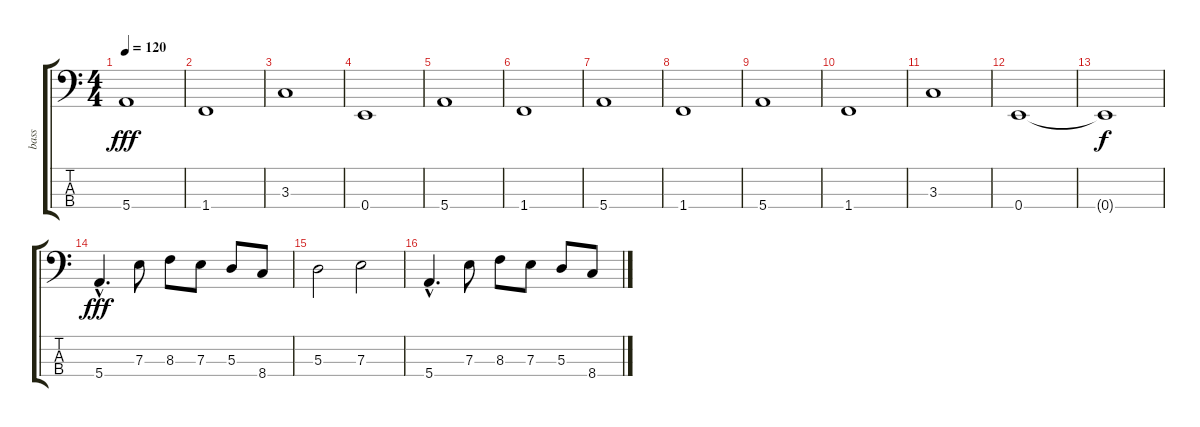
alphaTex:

\track ("bass" "bass") {instrument fretlessbass}
\staff {score tabs}
\tuning (G2 D2 A1 E1) {hide}
\ts (4 4)
\tempo 120
\clef f4
\ks c
5.4.1{dy fff} |
1.4.1 |
3.3.1 |
0.4.1 |
5.4.1 |
1.4.1 |
5.4.1 |
1.4.1 |
5.4.1 |
1.4.1 |
3.3.1 |
0.4.1 |
0.4{t}.1{dy f} |
5.4{hac}.4{d dy fff} 7.3.8 8.3.8 7.3.8 5.3.8 8.4.8 |
5.3.2 7.3.2 |
5.4{hac}.4{d} 7.3.8 8.3.8 7.3.8 5.3.8 8.4.8
